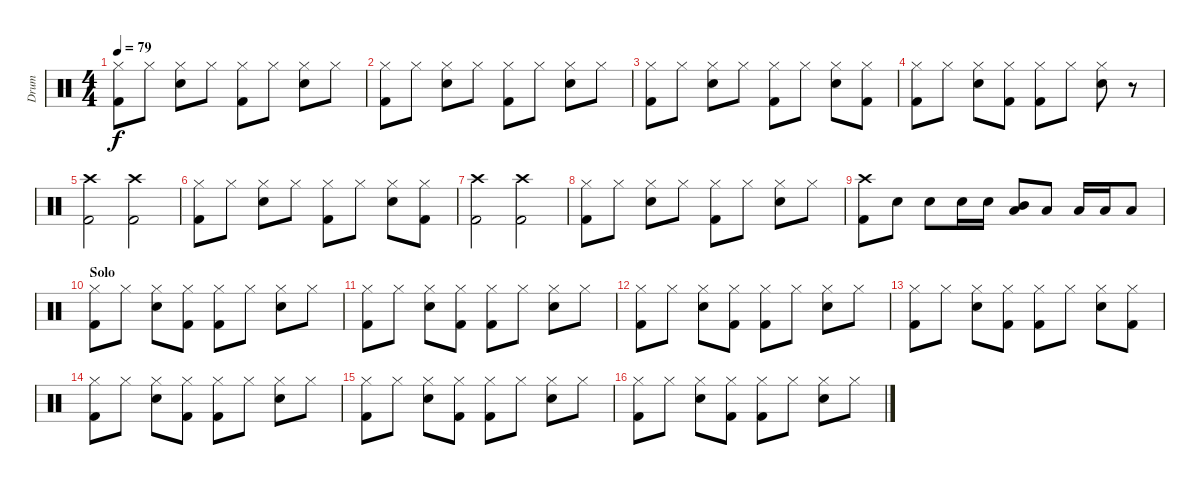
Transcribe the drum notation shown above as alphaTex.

\track ("Drum" "Drum") {instrument percussion}
\staff {score}
\articulation defaults
\ts (4 4)
\tempo 79
\clef neutral
\ks c
("Hi-Hat (closed)" "Kick (hit) 2").8{dy f} "Hi-Hat (closed)".8 ("Hi-Hat (closed)" "Snare (hit) 2").8 "Hi-Hat (closed)".8 ("Hi-Hat (closed)" "Kick (hit) 2").8 "Hi-Hat (closed)".8 ("Hi-Hat (closed)" "Snare (hit) 2").8 "Hi-Hat (closed)".8 |
("Hi-Hat (closed)" "Kick (hit) 2").8 "Hi-Hat (closed)".8 ("Hi-Hat (closed)" "Snare (hit) 2").8 "Hi-Hat (closed)".8 ("Hi-Hat (closed)" "Kick (hit) 2").8 "Hi-Hat (closed)".8 ("Hi-Hat (closed)" "Snare (hit) 2").8 "Hi-Hat (closed)".8 |
("Hi-Hat (closed)" "Kick (hit) 2").8 "Hi-Hat (closed)".8 ("Hi-Hat (closed)" "Snare (hit) 2").8 "Hi-Hat (closed)".8 ("Hi-Hat (closed)" "Kick (hit) 2").8 "Hi-Hat (closed)".8 ("Hi-Hat (closed)" "Snare (hit) 2").8 ("Hi-Hat (closed)" "Kick (hit) 2").8 |
("Hi-Hat (closed)" "Kick (hit) 2").8 "Hi-Hat (closed)".8 ("Hi-Hat (closed)" "Snare (hit) 2").8 ("Hi-Hat (closed)" "Kick (hit) 2").8 ("Hi-Hat (closed)" "Kick (hit) 2").8 "Hi-Hat (closed)".8 ("Hi-Hat (closed)" "Snare (hit) 2").8 r.8 |
("Crash high (hit)" "Kick (hit) 2").2 ("Crash high (hit)" "Kick (hit) 2").2 |
("Hi-Hat (closed)" "Kick (hit) 2").8 "Hi-Hat (closed)".8 ("Hi-Hat (closed)" "Snare (hit) 2").8 "Hi-Hat (closed)".8 ("Hi-Hat (closed)" "Kick (hit) 2").8 "Hi-Hat (closed)".8 ("Hi-Hat (closed)" "Snare (hit) 2").8 ("Hi-Hat (closed)" "Kick (hit) 2").8 |
("Crash high (hit)" "Kick (hit) 2").2 ("Crash high (hit)" "Kick (hit) 2").2 |
("Hi-Hat (closed)" "Kick (hit) 2").8 "Hi-Hat (closed)".8 ("Hi-Hat (closed)" "Snare (hit) 2").8 "Hi-Hat (closed)".8 ("Hi-Hat (closed)" "Kick (hit) 2").8 "Hi-Hat (closed)".8 ("Hi-Hat (closed)" "Snare (hit) 2").8 "Hi-Hat (closed)".8 |
("Crash high (hit)" "Kick (hit) 2").8 "Snare (hit) 2".8 "Snare (hit) 2".8 "Snare (hit) 2".16 "Snare (hit) 2".16 ("Mid Tom (hit)" "Low Tom (hit)").8 "Low Floor Tom (hit)".8 "Low Floor Tom (hit)".16 "Low Floor Tom (hit)".16 "Low Floor Tom (hit)".8 |
\section ("" "Solo")
("Hi-Hat (closed)" "Kick (hit) 2").8 "Hi-Hat (closed)".8 ("Hi-Hat (closed)" "Snare (hit) 2").8 ("Hi-Hat (closed)" "Kick (hit) 2").8 ("Hi-Hat (closed)" "Kick (hit) 2").8 "Hi-Hat (closed)".8 ("Hi-Hat (closed)" "Snare (hit) 2").8 "Hi-Hat (closed)".8 |
("Hi-Hat (closed)" "Kick (hit) 2").8 "Hi-Hat (closed)".8 ("Hi-Hat (closed)" "Snare (hit) 2").8 ("Hi-Hat (closed)" "Kick (hit) 2").8 ("Hi-Hat (closed)" "Kick (hit) 2").8 "Hi-Hat (closed)".8 ("Hi-Hat (closed)" "Snare (hit) 2").8 "Hi-Hat (closed)".8 |
("Hi-Hat (closed)" "Kick (hit) 2").8 "Hi-Hat (closed)".8 ("Hi-Hat (closed)" "Snare (hit) 2").8 ("Hi-Hat (closed)" "Kick (hit) 2").8 ("Hi-Hat (closed)" "Kick (hit) 2").8 "Hi-Hat (closed)".8 ("Hi-Hat (closed)" "Snare (hit) 2").8 "Hi-Hat (closed)".8 |
("Hi-Hat (closed)" "Kick (hit) 2").8 "Hi-Hat (closed)".8 ("Hi-Hat (closed)" "Snare (hit) 2").8 ("Hi-Hat (closed)" "Kick (hit) 2").8 ("Hi-Hat (closed)" "Kick (hit) 2").8 "Hi-Hat (closed)".8 ("Hi-Hat (closed)" "Snare (hit) 2").8 ("Hi-Hat (closed)" "Kick (hit) 2").8 |
("Hi-Hat (closed)" "Kick (hit) 2").8 "Hi-Hat (closed)".8 ("Hi-Hat (closed)" "Snare (hit) 2").8 ("Hi-Hat (closed)" "Kick (hit) 2").8 ("Hi-Hat (closed)" "Kick (hit) 2").8 "Hi-Hat (closed)".8 ("Hi-Hat (closed)" "Snare (hit) 2").8 "Hi-Hat (closed)".8 |
("Hi-Hat (closed)" "Kick (hit) 2").8 "Hi-Hat (closed)".8 ("Hi-Hat (closed)" "Snare (hit) 2").8 ("Hi-Hat (closed)" "Kick (hit) 2").8 ("Hi-Hat (closed)" "Kick (hit) 2").8 "Hi-Hat (closed)".8 ("Hi-Hat (closed)" "Snare (hit) 2").8 "Hi-Hat (closed)".8 |
("Hi-Hat (closed)" "Kick (hit) 2").8 "Hi-Hat (closed)".8 ("Hi-Hat (closed)" "Snare (hit) 2").8 ("Hi-Hat (closed)" "Kick (hit) 2").8 ("Hi-Hat (closed)" "Kick (hit) 2").8 "Hi-Hat (closed)".8 ("Hi-Hat (closed)" "Snare (hit) 2").8 "Hi-Hat (closed)".8
